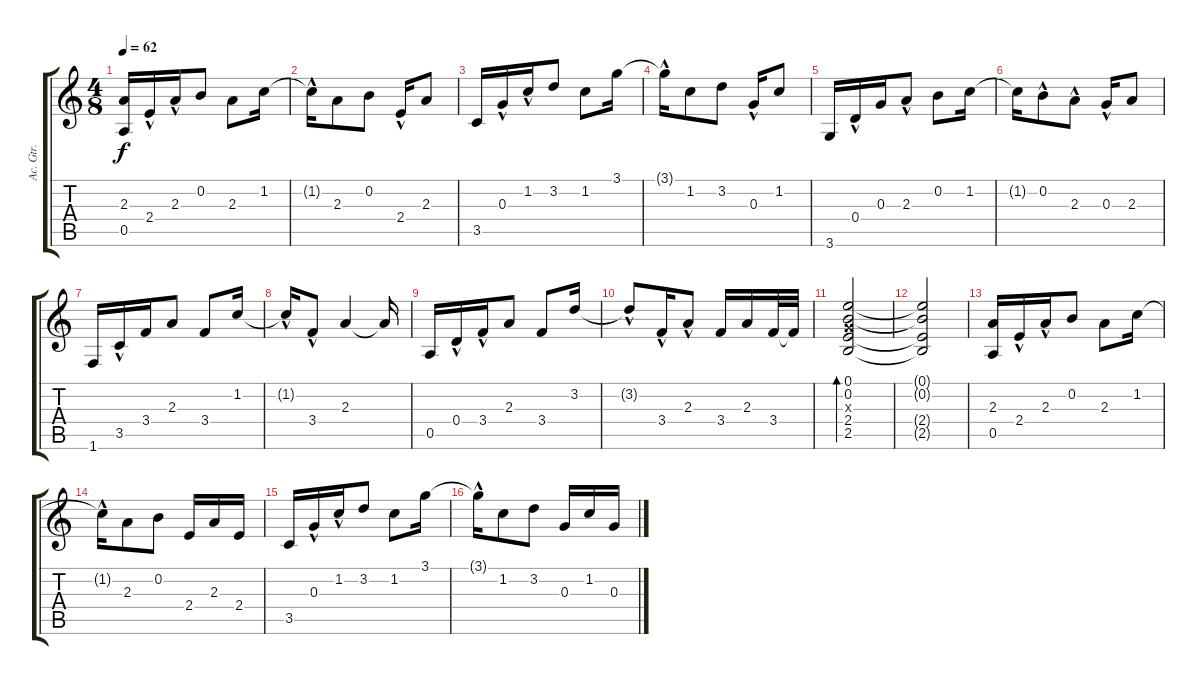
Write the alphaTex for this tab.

\track ("Ac. Gtr." "Ac. Gtr.") {instrument acousticguitarsteel}
\staff {score tabs}
\tuning (E4 B3 G3 D3 A2 E2) {hide}
\ts (4 8)
\tempo 62
\clef g2
\ks c
(2.3 0.5).16{dy f} 2.4{hac}.16 2.3{hac}.16 0.2.8 2.3.8 1.2.16 |
1.2{hac t}.16 2.3.8 0.2.8 2.4{hac}.16 2.3.8 |
3.5.16 0.3{hac}.16 1.2{hac}.16 3.2.8 1.2.8 3.1.16 |
3.1{hac t}.16 1.2.8 3.2.8 0.3{hac}.16 1.2.8 |
3.6.16 0.4{hac}.16 0.3.16 2.3{hac}.8 0.2.8 1.2.16 |
1.2{t}.16 0.2{hac}.8 2.3{hac}.8 0.3{hac}.16 2.3.8 |
1.6.16 3.5{hac}.16 3.4.16 2.3.8 3.4.8 1.2.16 |
1.2{hac t}.16 3.4{hac}.8 2.3.4 2.3{t}.16 |
0.5.16 0.4{hac}.16 3.4{hac}.16 2.3.8 3.4.8 3.2.16 |
3.2{hac t}.8 3.4{hac}.16 2.3{hac}.8 3.4.16 2.3.16 3.4.32 3.4{t}.32 |
(0.1 0.2 0.3{x} 2.4 2.5).2{bd 60} |
(0.1{t} 0.2{t} 2.4{t} 2.5{t}).2 |
(2.3 0.5).16 2.4{hac}.16 2.3{hac}.16 0.2.8 2.3.8 1.2.16 |
1.2{hac t}.16 2.3.8 0.2.8 2.4.16 2.3.16 2.4.16 |
3.5.16 0.3{hac}.16 1.2{hac}.16 3.2.8 1.2.8 3.1.16 |
3.1{hac t}.16 1.2.8 3.2.8 0.3.16 1.2.16 0.3.16
